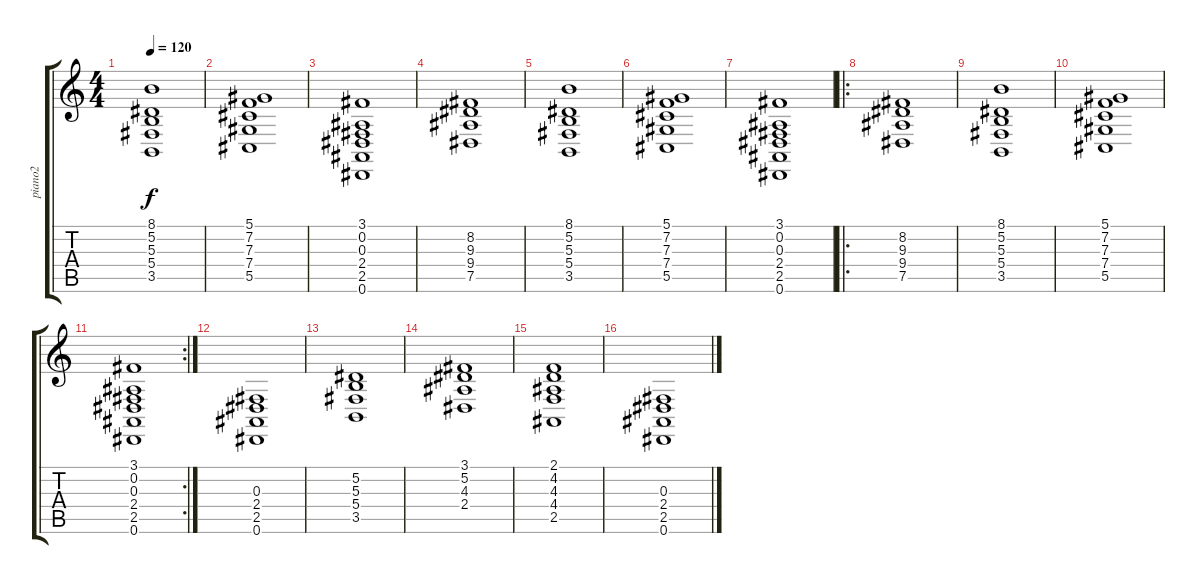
\track ("piano2" "piano2") {instrument acousticgrandpiano}
\staff {score tabs}
\tuning (Eb4 Bb3 Gb3 Db3 Ab2 Eb2) {hide}
\ts (4 4)
\tempo 120
\clef g2
\ks c
(8.1 5.2 5.3 5.4 3.5).1{dy f} |
(5.1 7.2 7.3 7.4 5.5).1 |
(3.1 0.2 0.3 2.4 2.5 0.6).1 |
(8.2 9.3 9.4 7.5).1{instrument drawbarorgan} |
(8.1 5.2 5.3 5.4 3.5).1 |
(5.1 7.2 7.3 7.4 5.5).1 |
(3.1 0.2 0.3 2.4 2.5 0.6).1 |
\ro
(8.2 9.3 9.4 7.5).1{instrument drawbarorgan} |
(8.1 5.2 5.3 5.4 3.5).1 |
(5.1 7.2 7.3 7.4 5.5).1 |
\rc 2
(3.1 0.2 0.3 2.4 2.5 0.6).1 |
(0.3 2.4 2.5 0.6).1 |
(5.2 5.3 5.4 3.5).1 |
(3.1 5.2 4.3 2.4).1 |
(2.1 4.2 4.3 4.4 2.5).1 |
(0.3 2.4 2.5 0.6).1
